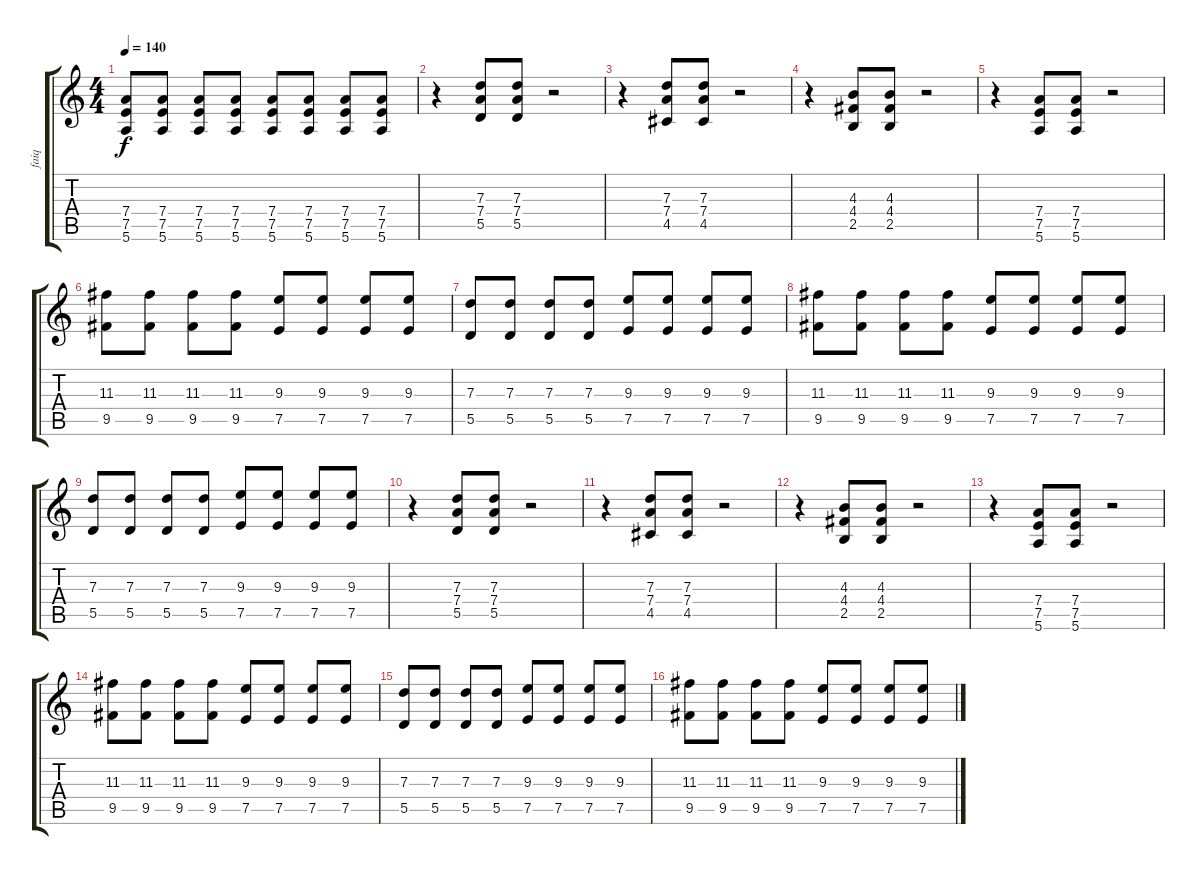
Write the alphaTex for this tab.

\track ("faiq" "faiq") {instrument distortionguitar}
\staff {score tabs}
\tuning (E4 B3 G3 D3 A2 E2) {hide}
\ts (4 4)
\tempo 140
\clef g2
\ks c
(7.4 7.5 5.6).8{dy f} (7.4 7.5 5.6).8 (7.4 7.5 5.6).8 (7.4 7.5 5.6).8 (7.4 7.5 5.6).8 (7.4 7.5 5.6).8 (7.4 7.5 5.6).8 (7.4 7.5 5.6).8 |
r.4 (7.3 7.4 5.5).8 (7.3 7.4 5.5).8 r.2 |
r.4 (7.3 7.4 4.5).8 (7.3 7.4 4.5).8 r.2 |
r.4 (4.3 4.4 2.5).8 (4.3 4.4 2.5).8 r.2 |
r.4 (7.4 7.5 5.6).8 (7.4 7.5 5.6).8 r.2 |
(11.3 9.5).8 (11.3 9.5).8 (11.3 9.5).8 (11.3 9.5).8 (9.3 7.5).8 (9.3 7.5).8 (9.3 7.5).8 (9.3 7.5).8 |
(7.3 5.5).8 (7.3 5.5).8 (7.3 5.5).8 (7.3 5.5).8 (9.3 7.5).8 (9.3 7.5).8 (9.3 7.5).8 (9.3 7.5).8 |
(11.3 9.5).8 (11.3 9.5).8 (11.3 9.5).8 (11.3 9.5).8 (9.3 7.5).8 (9.3 7.5).8 (9.3 7.5).8 (9.3 7.5).8 |
(7.3 5.5).8 (7.3 5.5).8 (7.3 5.5).8 (7.3 5.5).8 (9.3 7.5).8 (9.3 7.5).8 (9.3 7.5).8 (9.3 7.5).8 |
r.4 (7.3 7.4 5.5).8 (7.3 7.4 5.5).8 r.2 |
r.4 (7.3 7.4 4.5).8 (7.3 7.4 4.5).8 r.2 |
r.4 (4.3 4.4 2.5).8 (4.3 4.4 2.5).8 r.2 |
r.4 (7.4 7.5 5.6).8 (7.4 7.5 5.6).8 r.2 |
(11.3 9.5).8 (11.3 9.5).8 (11.3 9.5).8 (11.3 9.5).8 (9.3 7.5).8 (9.3 7.5).8 (9.3 7.5).8 (9.3 7.5).8 |
(7.3 5.5).8 (7.3 5.5).8 (7.3 5.5).8 (7.3 5.5).8 (9.3 7.5).8 (9.3 7.5).8 (9.3 7.5).8 (9.3 7.5).8 |
(11.3 9.5).8 (11.3 9.5).8 (11.3 9.5).8 (11.3 9.5).8 (9.3 7.5).8 (9.3 7.5).8 (9.3 7.5).8 (9.3 7.5).8
